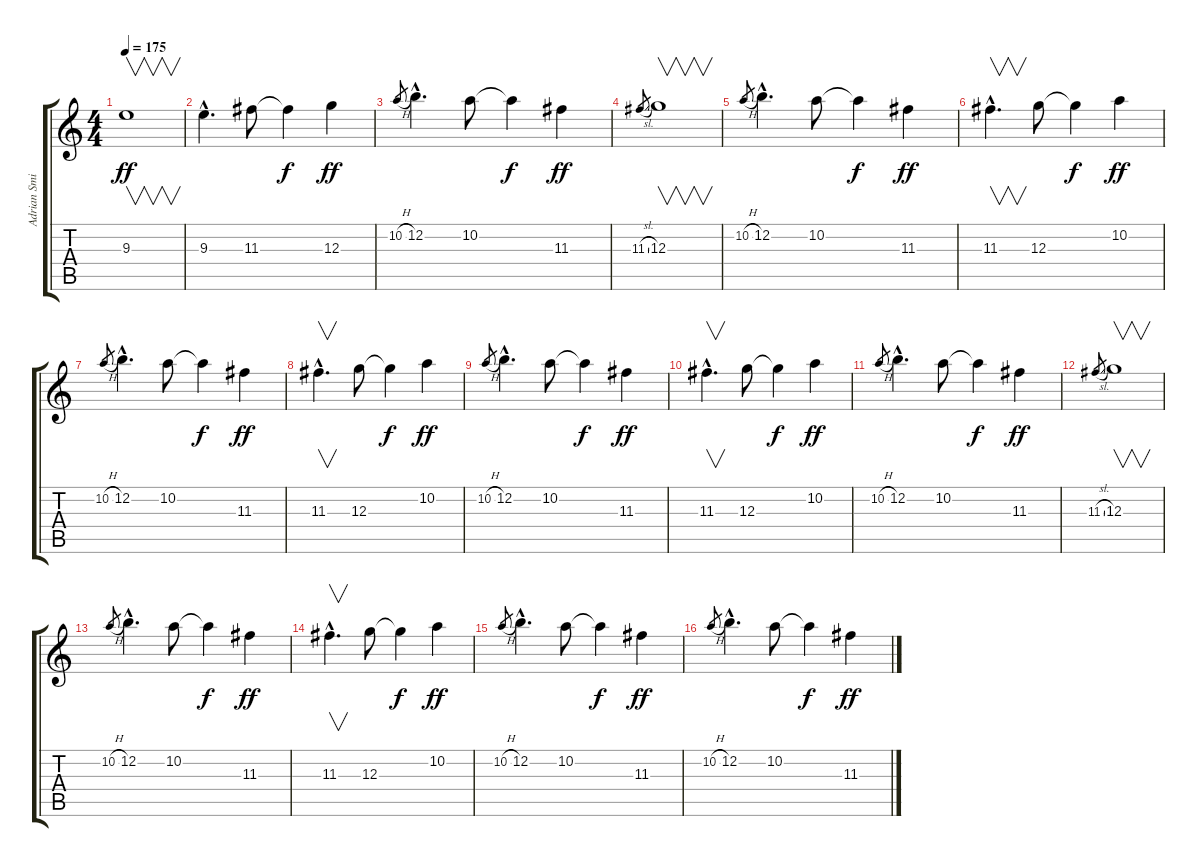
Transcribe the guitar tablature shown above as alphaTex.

\track ("Adrian Smith" "Adrian Smi") {instrument overdrivenguitar}
\staff {score tabs}
\tuning (E4 B3 G3 D3 A2 E2) {hide}
\ts (4 4)
\tempo 175
\clef g2
\ks c
9.3.1{v dy ff} |
9.3{hac}.4{d} 11.3.8 11.3{t}.4{dy f} 12.3.4{dy ff} |
10.2{h}.8{gr} 12.2{hac}.4{d} 10.2.8 10.2{t}.4{dy f} 11.3.4{dy ff} |
11.3{sl}.8{gr} 12.3.1{v} |
10.2{h}.8{gr} 12.2{hac}.4{d} 10.2.8 10.2{t}.4{dy f} 11.3.4{dy ff} |
11.3{hac}.4{v d} 12.3.8 12.3{t}.4{dy f} 10.2.4{dy ff} |
10.2{h}.8{gr} 12.2{hac}.4{d} 10.2.8 10.2{t}.4{dy f} 11.3.4{dy ff} |
11.3{hac}.4{v d} 12.3.8 12.3{t}.4{dy f} 10.2.4{dy ff} |
10.2{h}.8{gr} 12.2{hac}.4{d} 10.2.8 10.2{t}.4{dy f} 11.3.4{dy ff} |
11.3{hac}.4{v d} 12.3.8 12.3{t}.4{dy f} 10.2.4{dy ff} |
10.2{h}.8{gr} 12.2{hac}.4{d} 10.2.8 10.2{t}.4{dy f} 11.3.4{dy ff} |
11.3{sl}.8{gr} 12.3.1{v} |
10.2{h}.8{gr} 12.2{hac}.4{d} 10.2.8 10.2{t}.4{dy f} 11.3.4{dy ff} |
11.3{hac}.4{v d} 12.3.8 12.3{t}.4{dy f} 10.2.4{dy ff} |
10.2{h}.8{gr} 12.2{hac}.4{d} 10.2.8 10.2{t}.4{dy f} 11.3.4{dy ff} |
10.2{h}.8{gr} 12.2{hac}.4{d} 10.2.8 10.2{t}.4{dy f} 11.3.4{dy ff}
